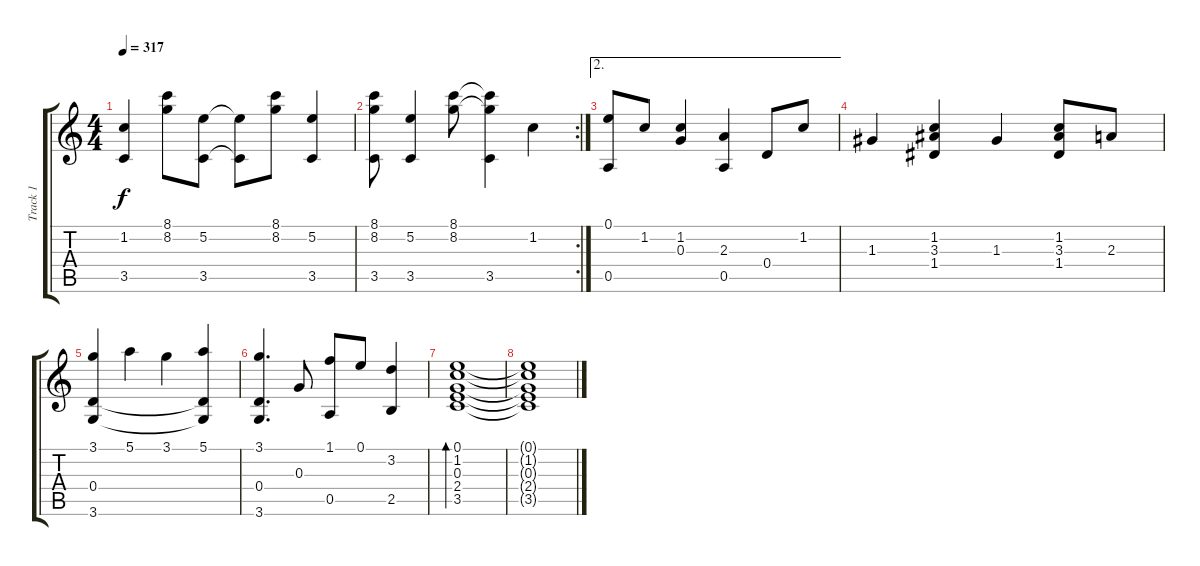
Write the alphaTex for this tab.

\track ("Track 1" "Track 1") {instrument acousticguitarsteel}
\staff {score tabs}
\tuning (E4 B3 G3 D3 A2 E2) {hide}
\ts (4 4)
\tempo 317
\clef g2
\ks c
(1.2 3.5).4{dy f} (8.1 8.2).8 (5.2 3.5).8 (5.2{t} 3.5{t}).8 (8.1 8.2).8 (5.2 3.5).4 |
\rc 2
(8.1 8.2 3.5).8 (5.2 3.5).4 (8.1 8.2).8 (8.1{t} 8.2{t} 3.5).4 1.2.4 |
\ae 2
(0.1 0.5).8 1.2.8 (1.2 0.3).4 (2.3 0.5).4 0.4.8 1.2.8 |
1.3.4 (1.2 3.3 1.4).4 1.3.4 (1.2 3.3 1.4).8 2.3.8 |
(3.1 0.4 3.6).4 5.1.4 3.1.4 (5.1 0.4{t} 3.6{t}).4 |
(3.1 0.4 3.6).4{d} 0.3.8 (1.1 0.5).8 0.1.8 (3.2 2.5).4 |
(0.1 1.2 0.3 2.4 3.5).1{bd 240} |
(0.1{t} 1.2{t} 0.3{t} 2.4{t} 3.5{t}).1
